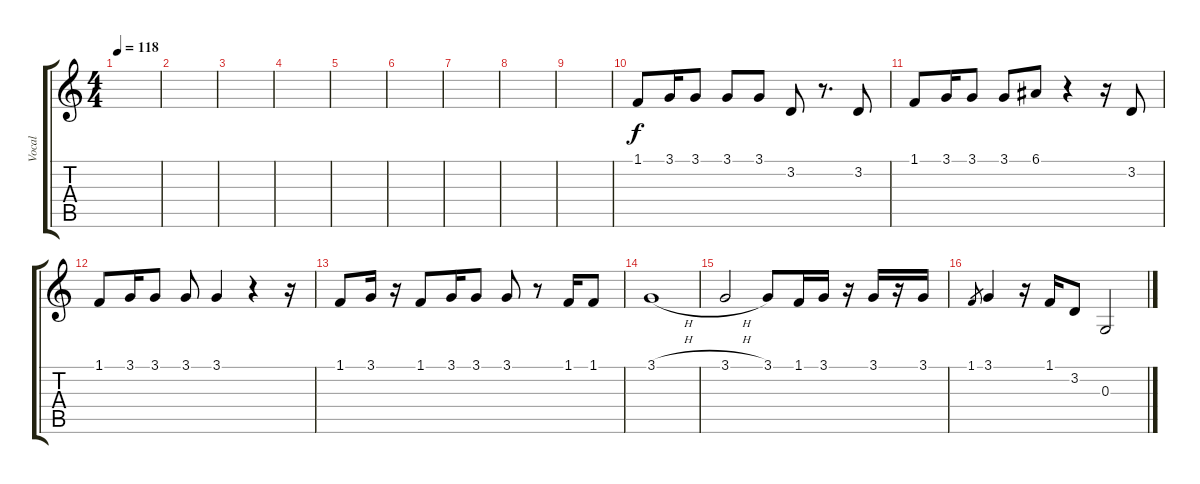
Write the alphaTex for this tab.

\track ("Vocal" "Vocal") {instrument sopranosax}
\staff {score tabs}
\tuning (E4 B3 G3 D3 A2 E2) {hide}
\ts (4 4)
\tempo 118
\clef g2
\ks c
|
|
|
|
|
|
|
|
|
1.1.8 3.1.16 3.1.8 3.1.8 3.1.8 3.2.8 r.8{d} 3.2.8 |
1.1.8 3.1.16 3.1.8 3.1.8 6.1.8 r.4 r.16 3.2.8 |
1.1.8 3.1.16 3.1.8 3.1.8 3.1.4 r.4 r.16 |
1.1.8 3.1.16 r.16 1.1.8 3.1.16 3.1.8 3.1.8 r.8 1.1.16 1.1.8 |
3.1{h}.1 |
3.1{h}.2 3.1.8 1.1.16 3.1.16 r.16 3.1.16 r.16 3.1.16 |
1.1.8{gr} 3.1.4 r.16 1.1.16 3.2.8 0.3.2
